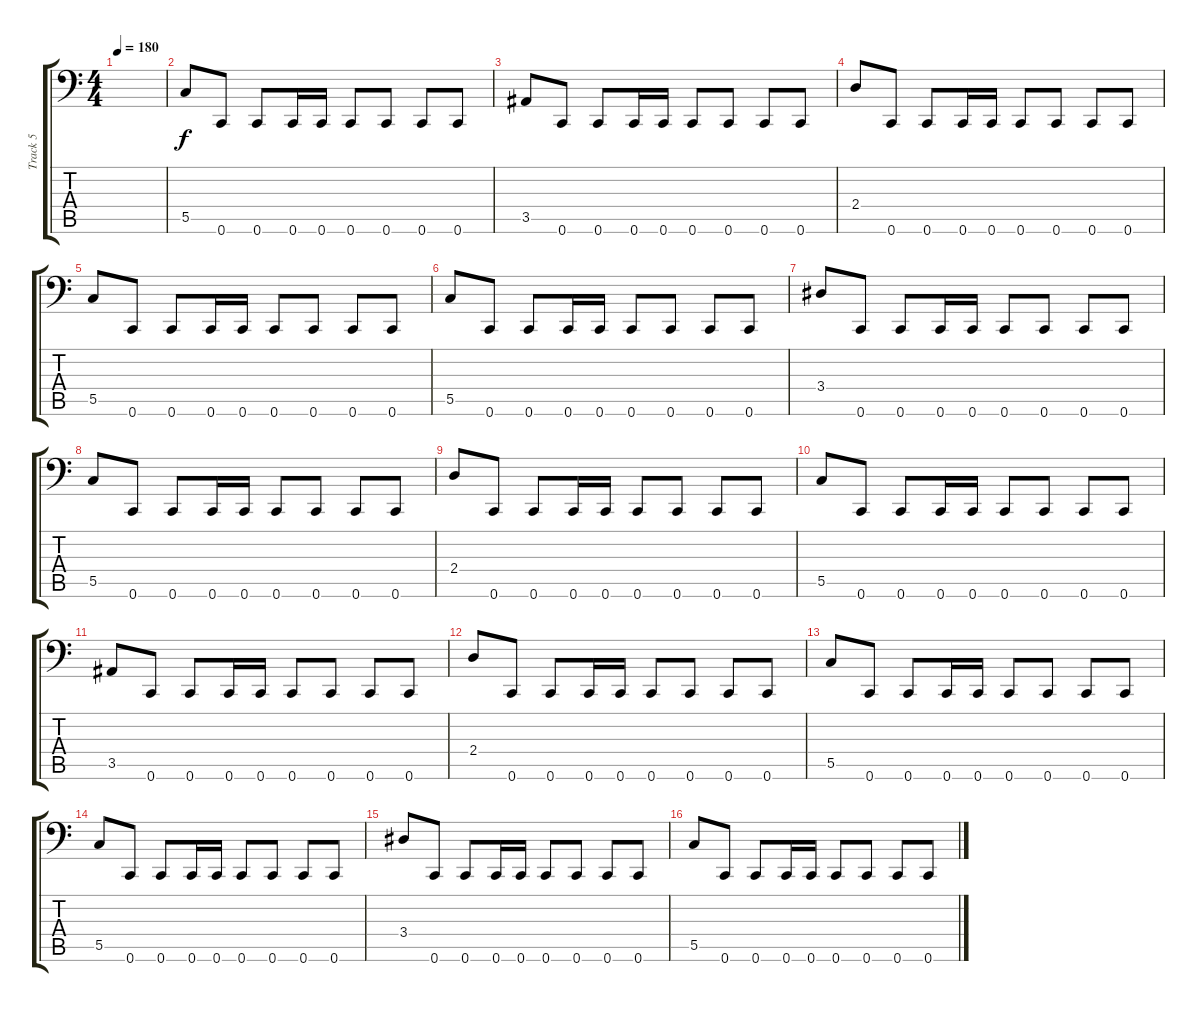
\track ("Track 5" "Track 5") {instrument electricbassfinger}
\staff {score tabs}
\tuning (D3 A2 F2 C2 G1 C1) {hide}
\ts (4 4)
\tempo 180
\clef f4
\ks c
|
5.5.8 0.6.8 0.6.8 0.6.16 0.6.16 0.6.8 0.6.8 0.6.8 0.6.8 |
3.5.8 0.6.8 0.6.8 0.6.16 0.6.16 0.6.8 0.6.8 0.6.8 0.6.8 |
2.4.8 0.6.8 0.6.8 0.6.16 0.6.16 0.6.8 0.6.8 0.6.8 0.6.8 |
5.5.8 0.6.8 0.6.8 0.6.16 0.6.16 0.6.8 0.6.8 0.6.8 0.6.8 |
5.5.8 0.6.8 0.6.8 0.6.16 0.6.16 0.6.8 0.6.8 0.6.8 0.6.8 |
3.4.8 0.6.8 0.6.8 0.6.16 0.6.16 0.6.8 0.6.8 0.6.8 0.6.8 |
5.5.8 0.6.8 0.6.8 0.6.16 0.6.16 0.6.8 0.6.8 0.6.8 0.6.8 |
2.4.8 0.6.8 0.6.8 0.6.16 0.6.16 0.6.8 0.6.8 0.6.8 0.6.8 |
5.5.8 0.6.8 0.6.8 0.6.16 0.6.16 0.6.8 0.6.8 0.6.8 0.6.8 |
3.5.8 0.6.8 0.6.8 0.6.16 0.6.16 0.6.8 0.6.8 0.6.8 0.6.8 |
2.4.8 0.6.8 0.6.8 0.6.16 0.6.16 0.6.8 0.6.8 0.6.8 0.6.8 |
5.5.8 0.6.8 0.6.8 0.6.16 0.6.16 0.6.8 0.6.8 0.6.8 0.6.8 |
5.5.8 0.6.8 0.6.8 0.6.16 0.6.16 0.6.8 0.6.8 0.6.8 0.6.8 |
3.4.8 0.6.8 0.6.8 0.6.16 0.6.16 0.6.8 0.6.8 0.6.8 0.6.8 |
5.5.8 0.6.8 0.6.8 0.6.16 0.6.16 0.6.8 0.6.8 0.6.8 0.6.8
